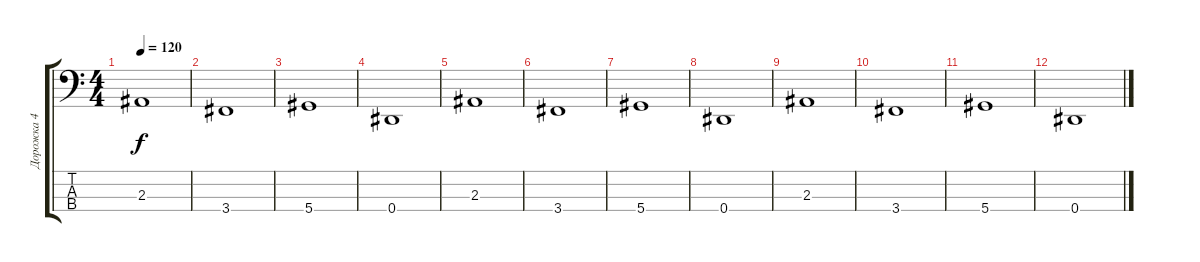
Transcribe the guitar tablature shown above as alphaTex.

\track ("Дорожка 4" "Дорожка 4") {instrument electricbassfinger}
\staff {score tabs}
\tuning (Gb2 Db2 Ab1 Eb1) {hide}
\ts (4 4)
\tempo 120
\clef f4
\ks c
2.3.1{dy f} |
3.4.1 |
5.4.1 |
0.4.1 |
2.3.1 |
3.4.1 |
5.4.1 |
0.4.1 |
2.3.1 |
3.4.1 |
5.4.1 |
0.4.1
